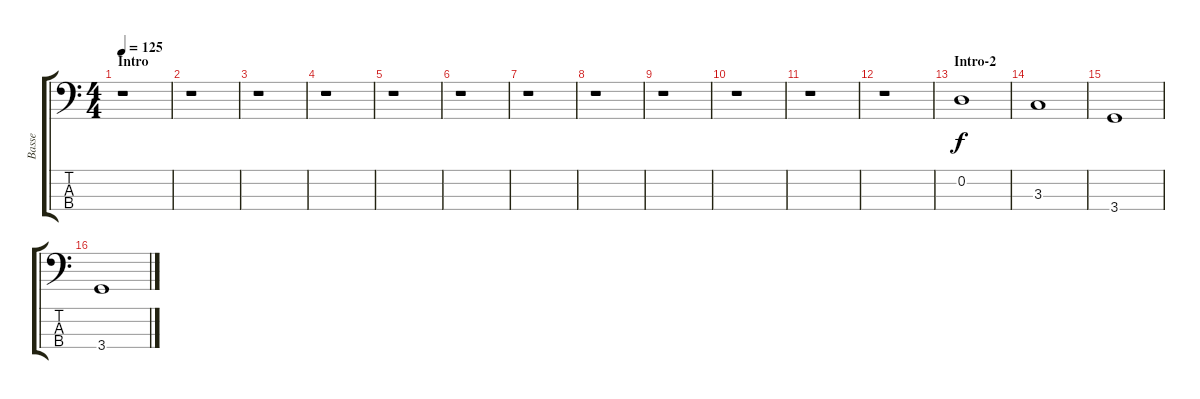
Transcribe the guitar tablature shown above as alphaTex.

\track ("Basse" "Basse") {instrument electricbasspick}
\staff {score tabs}
\tuning (G2 D2 A1 E1) {hide}
\ts (4 4)
\section ("" "Intro")
\tempo 125
\clef f4
\ks c
r.1{dy f instrument electricbasspick} |
r.1 |
r.1 |
r.1 |
r.1 |
r.1 |
r.1 |
r.1 |
r.1 |
r.1 |
r.1 |
r.1 |
\section ("" "Intro-2")
0.2.1 |
3.3.1 |
3.4.1 |
3.4.1
